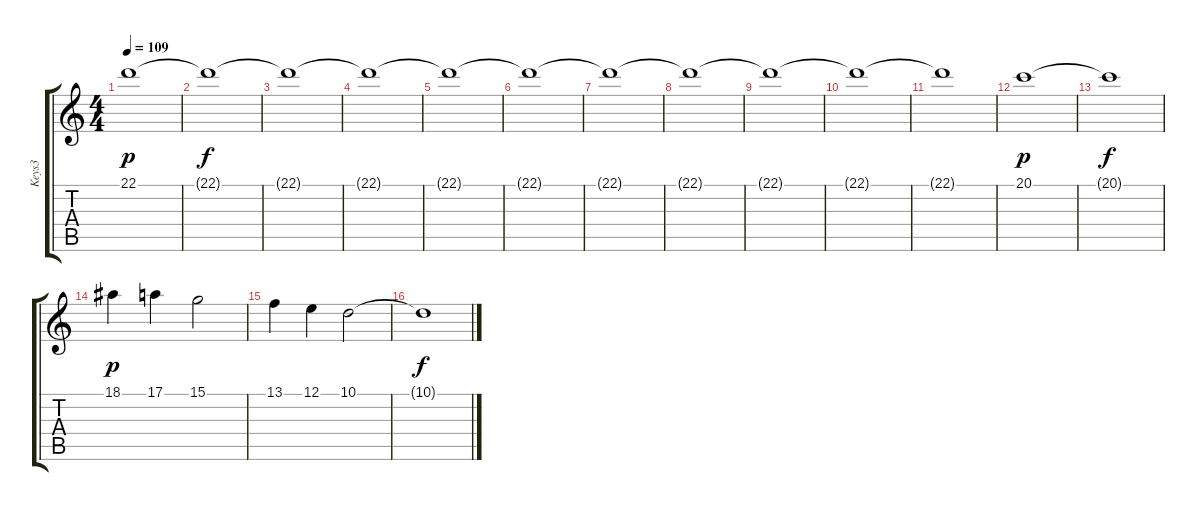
\track ("Keys3" "Keys3") {instrument stringensemble1}
\staff {score tabs}
\tuning (E4 B3 G3 D3 A2 E2) {hide}
\ts (4 4)
\tempo 109
\clef g2
\ks c
22.1.1{dy p instrument stringensemble1} |
22.1{t}.1{dy f} |
22.1{t}.1 |
22.1{t}.1 |
22.1{t}.1 |
22.1{t}.1 |
22.1{t}.1 |
22.1{t}.1 |
22.1{t}.1 |
22.1{t}.1 |
22.1{t}.1 |
20.1.1{dy p} |
20.1{t}.1{dy f} |
18.1.4{dy p} 17.1.4 15.1.2 |
13.1.4 12.1.4 10.1.2 |
10.1{t}.1{dy f}
